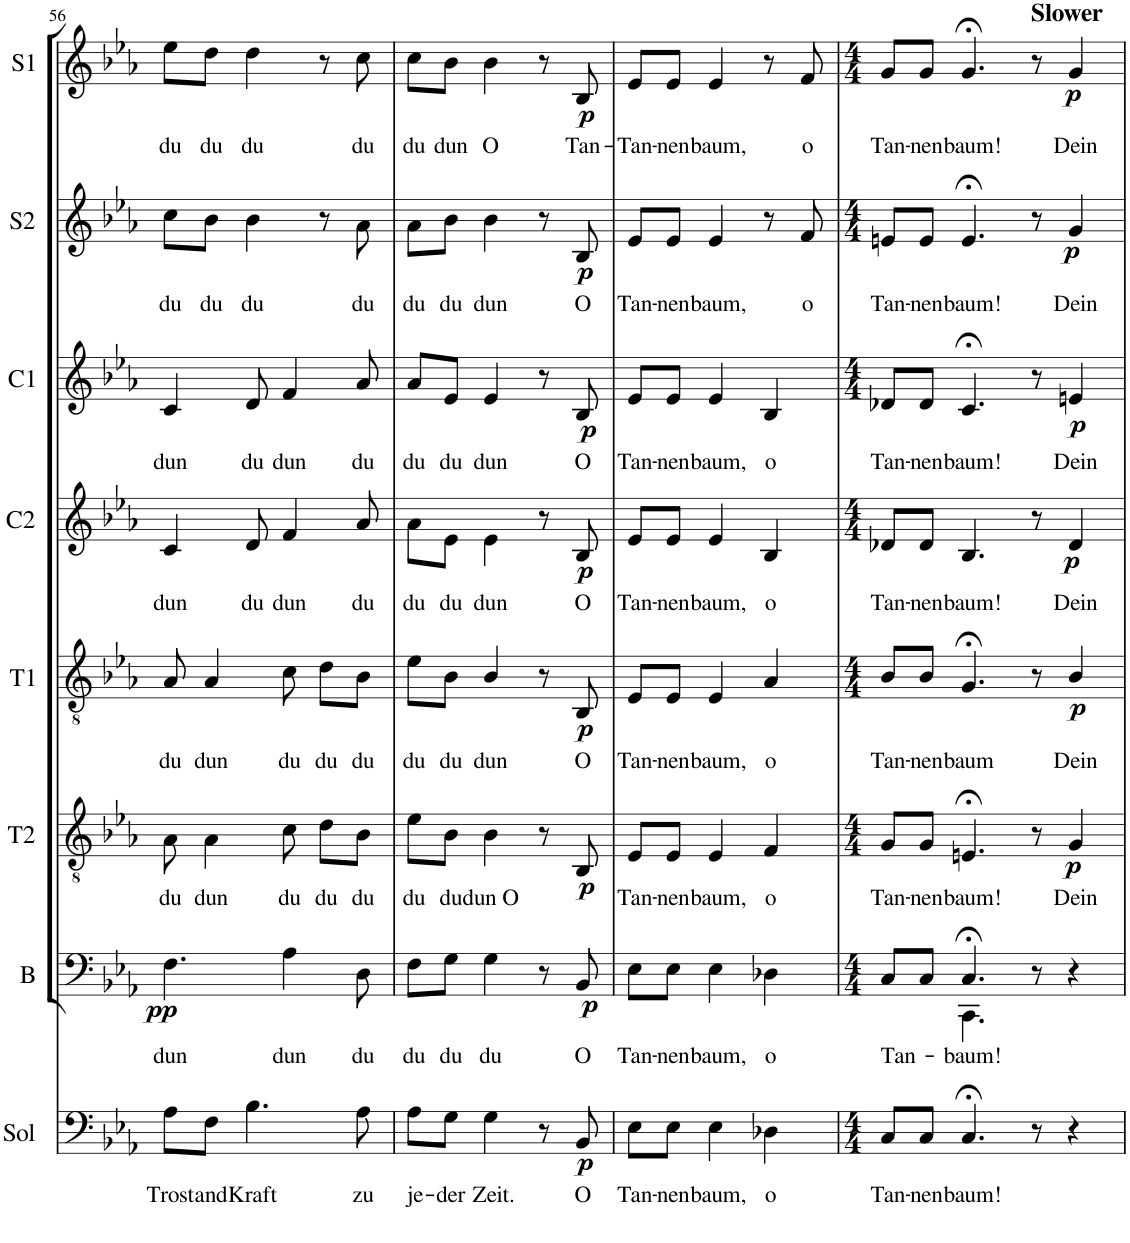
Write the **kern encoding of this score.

**kern	**text	**dynam	**kern	**text	**dynam	**kern	**text	**dynam	**kern	**text	**dynam	**kern	**text	**dynam	**kern	**text	**dynam	**kern	**text	**dynam	**kern	**text	**dynam
*part8	*part8	*part8	*part7	*part7	*part7	*part6	*part6	*part6	*part5	*part5	*part5	*part4	*part4	*part4	*part3	*part3	*part3	*part2	*part2	*part2	*part1	*part1	*part1
*staff8	*staff8	*staff8	*staff7	*staff7	*staff7	*staff6	*staff6	*staff6	*staff5	*staff5	*staff5	*staff4	*staff4	*staff4	*staff3	*staff3	*staff3	*staff2	*staff2	*staff2	*staff1	*staff1	*staff1
*I"Solo	*	*	*I"Bassi	*	*	*I"Tenori II	*	*	*I"Tenori I	*	*	*I"Contralti II	*	*	*I"Contralti I	*	*	*I"Soprani II	*	*	*I"Soprani I	*	*
*I'Sol	*	*	*I'B	*	*	*I'T2	*	*	*I'T1	*	*	*I'C2	*	*	*I'C1	*	*	*I'S2	*	*	*I'S1	*	*
!!LO:PB:g=z
*clefF4	*	*	*clefF4	*	*	*clefGv2	*	*	*clefGv2	*	*	*clefG2	*	*	*clefG2	*	*	*clefG2	*	*	*clefG2	*	*
*	*	*	*	*	*	*	*	*	*	*	*	*	*	*	*	*	*	*Trd1c2	*	*	*Trd1c2	*	*
*k[b-e-a-]	*	*	*k[b-e-a-]	*	*	*k[b-e-a-]	*	*	*k[b-e-a-]	*	*	*k[b-e-a-]	*	*	*k[b-e-a-]	*	*	*k[b-e-a-]	*	*	*k[b-e-a-]	*	*
*E-:	*	*	*E-:	*	*	*E-:	*	*	*E-:	*	*	*E-:	*	*	*E-:	*	*	*E-:	*	*	*E-:	*	*
*M3/4	*	*	*M3/4	*	*	*M3/4	*	*	*M3/4	*	*	*M3/4	*	*	*M3/4	*	*	*M3/4	*	*	*M3/4	*	*
=56	=56	=56	=56	=56	=56	=56	=56	=56	=56	=56	=56	=56	=56	=56	=56	=56	=56	=56	=56	=56	=56	=56	=56
!	!LO:LY:b	!	!	!LO:LY:b	!LO:DY:b	!	!LO:LY:b	!	!	!LO:LY:b	!	!	!LO:LY:b	!	!	!LO:LY:b	!	!	!LO:LY:b	!	!	!LO:LY:b	!
8A-\L	Trost	.	4.F\	dun	pp	8A-\	du	.	8A-/	du	.	4c/	dun	.	4c/	dun	.	8cc\L	du	.	8ee-\L	du	.
!	!LO:LY:b	!	!	!	!	!	!LO:LY:b	!	!	!LO:LY:b	!	!	!	!	!	!	!	!	!LO:LY:b	!	!	!LO:LY:b	!
8F\J	and	.	.	.	.	4A-\	dun	.	4A-/	dun	.	.	.	.	.	.	.	8b-\J	du	.	8dd\J	du	.
!	!LO:LY:b	!	!	!	!	!	!	!	!	!	!	!	!LO:LY:b	!	!	!LO:LY:b	!	!	!LO:LY:b	!	!	!LO:LY:b	!
4.B-\	Kraft	.	.	.	.	.	.	.	.	.	.	8d/	du	.	8d/	du	.	4b-\	du	.	4dd\	du	.
!	!	!	!	!LO:LY:b	!	!	!LO:LY:b	!	!	!LO:LY:b	!	!	!LO:LY:b	!	!	!LO:LY:b	!	!	!	!	!	!	!
.	.	.	4A-\	dun	.	8c\	du	.	8c\	du	.	4f/	dun	.	4f/	dun	.	.	.	.	.	.	.
!	!	!	!	!	!	!	!LO:LY:b	!	!	!LO:LY:b	!	!	!	!	!	!	!	!	!	!	!	!	!
.	.	.	.	.	.	8d\L	du	.	8d\L	du	.	.	.	.	.	.	.	8r	.	.	8r	.	.
!	!LO:LY:b	!	!	!LO:LY:b	!	!	!LO:LY:b	!	!	!LO:LY:b	!	!	!LO:LY:b	!	!	!LO:LY:b	!	!	!LO:LY:b	!	!	!LO:LY:b	!
8A-\	zu	.	8D\	du	.	8B-\J	du	.	8B-\J	du	.	8a-/	du	.	8a-/	du	.	8a-\	du	.	8cc\	du	.
=57	=57	=57	=57	=57	=57	=57	=57	=57	=57	=57	=57	=57	=57	=57	=57	=57	=57	=57	=57	=57	=57	=57	=57
!	!LO:LY:b	!	!	!LO:LY:b	!	!	!LO:LY:b	!	!	!LO:LY:b	!	!	!LO:LY:b	!	!	!LO:LY:b	!	!	!LO:LY:b	!	!	!LO:LY:b	!
*	*	*	*	*	*	*	*	*	*	*	*	*	*	*	*	*	*	*^	*	*	*	*	*
8A-\L	je-	.	8F\L	du	.	8e-\L	du	.	8e-\L	du	.	8a-\L	du	.	8a-/L	du	.	8a-\L	4ryy	du	.	8cc\L	du	.
!	!LO:LY:b	!	!	!LO:LY:b	!	!	!LO:LY:b	!	!	!LO:LY:b	!	!	!LO:LY:b	!	!	!LO:LY:b	!	!	!	!LO:LY:b	!	!	!LO:LY:b	!
8G\J	-der	.	8G\J	du	.	8B-\J	du	.	8B-\J	du	.	8e-\J	du	.	8e-/J	du	.	8b-\J	.	du	.	8b-\J	dun	.
!	!LO:LY:b	!	!	!LO:LY:b	!	!	!LO:LY:b	!	!	!LO:LY:b	!	!	!LO:LY:b	!	!	!LO:LY:b	!	!	!	!LO:LY:b	!	!	!LO:LY:b	!
4G\	Zeit.	.	4G\	du	.	4B-\	dun O	.	4B-/	dun	.	4e-\	dun	.	4e-/	dun	.	4ryy	4b-\	dun	.	4b-\	O	.
8r	.	.	8r	.	.	8r	.	.	8r	.	.	8r	.	.	8r	.	.	8r	4ryy	.	.	8r	.	.
!	!LO:LY:b	!LO:DY:b	!	!LO:LY:b	!LO:DY:b	!	!	!LO:DY:b	!	!LO:LY:b	!LO:DY:b	!	!LO:LY:b	!LO:DY:b	!	!LO:LY:b	!LO:DY:b	!	!	!LO:LY:b	!LO:DY:b	!	!LO:LY:b	!LO:DY:b
8BB-/	O	p	8BB-/	O	p	8BB-/	.	p	8BB-/	O	p	8B-/	O	p	8B-/	O	p	8B-/	.	O	p	8B-/	Tan-	p
*	*	*	*	*	*	*	*	*	*	*	*	*	*	*	*	*	*	*v	*v	*	*	*	*	*
=58	=58	=58	=58	=58	=58	=58	=58	=58	=58	=58	=58	=58	=58	=58	=58	=58	=58	=58	=58	=58	=58	=58	=58
!	!LO:LY:b	!	!	!LO:LY:b	!	!	!LO:LY:b	!	!	!LO:LY:b	!	!	!LO:LY:b	!	!	!LO:LY:b	!	!	!LO:LY:b	!	!	!LO:LY:b	!
8E-\L	Tan-	.	8E-\L	Tan-	.	8E-/L	Tan-	.	8E-/L	Tan-	.	8e-/L	Tan-	.	8e-/L	Tan-	.	8e-/L	Tan-	.	8e-/L	-Tan-	.
!	!LO:LY:b	!	!	!LO:LY:b	!	!	!LO:LY:b	!	!	!LO:LY:b	!	!	!LO:LY:b	!	!	!LO:LY:b	!	!	!LO:LY:b	!	!	!LO:LY:b	!
8E-\J	-nen	.	8E-\J	-nen	.	8E-/J	-nen	.	8E-/J	-nen	.	8e-/J	-nen	.	8e-/J	-nen	.	8e-/J	-nen	.	8e-/J	-nen	.
!	!LO:LY:b	!	!	!LO:LY:b	!	!	!LO:LY:b	!	!	!LO:LY:b	!	!	!LO:LY:b	!	!	!LO:LY:b	!	!	!LO:LY:b	!	!	!LO:LY:b	!
4E-\	baum,	.	4E-\	baum,	.	4E-/	baum,	.	4E-/	baum,	.	4e-/	baum,	.	4e-/	baum,	.	4e-/	baum,	.	4e-/	baum,	.
!	!LO:LY:b	!	!	!LO:LY:b	!	!	!LO:LY:b	!	!	!LO:LY:b	!	!	!LO:LY:b	!	!	!LO:LY:b	!	!	!	!	!	!	!
4D-X\	o	.	4D-X\	o	.	4F/	o	.	4A-/	o	.	4B-/	o	.	4B-/	o	.	8r	.	.	8r	.	.
!	!	!	!	!	!	!	!	!	!	!	!	!	!	!	!	!	!	!	!LO:LY:b	!	!	!LO:LY:b	!
.	.	.	.	.	.	.	.	.	.	.	.	.	.	.	.	.	.	8f/	o	.	8f/	o	.
=59	=59	=59	=59	=59	=59	=59	=59	=59	=59	=59	=59	=59	=59	=59	=59	=59	=59	=59	=59	=59	=59	=59	=59
*M4/4	*	*	*M4/4	*	*	*M4/4	*	*	*M4/4	*	*	*M4/4	*	*	*M4/4	*	*	*M4/4	*	*	*M4/4	*	*
!	!LO:LY:b	!	!	!LO:LY:b	!	!	!LO:LY:b	!	!	!LO:LY:b	!	!	!LO:LY:b	!	!	!LO:LY:b	!	!	!LO:LY:b	!	!	!LO:LY:b	!
*	*	*	*^	*	*	*	*	*	*	*	*	*	*	*	*	*	*	*	*	*	*	*	*
8C/L	Tan-	.	8C/L	4ryy	Tan-	.	8G/L	Tan-	.	8B-/L	Tan-	.	8d-X/L	Tan-	.	8d-X/L	Tan-	.	8en/L	Tan-	.	8g/L	Tan-	.
!	!LO:LY:b	!	!	!	!	!	!	!LO:LY:b	!	!	!LO:LY:b	!	!	!LO:LY:b	!	!	!LO:LY:b	!	!	!LO:LY:b	!	!	!LO:LY:b	!
8C/J	-nen	.	8C/J	.	.	.	8G/J	-nen	.	8B-/J	-nen	.	8d-/J	-nen	.	8d-/J	-nen	.	8e/J	-nen	.	8g/J	-nen	.
!	!LO:LY:b	!	!	!	!LO:LY:b	!	!	!LO:LY:b	!	!	!LO:LY:b	!	!	!LO:LY:b	!	!	!LO:LY:b	!	!	!LO:LY:b	!	!	!LO:LY:b	!
4.C;</	baum!	.	4.C;</	4.CC\	baum!	.	4.En;</	baum!	.	4.G;</	baum	.	4.B-/	baum!	.	4.c;</	baum!	.	4.e;</	baum!	.	4.g;</	baum!	.
!	!	!	!	!	!	!	!	!	!	!	!	!	!	!	!	!	!	!	!	!	!	!LO:TX:a:B:t=Slower	!	!
8r	.	.	8r	4.ryy	.	.	8r	.	.	8r	.	.	8r	.	.	8r	.	.	8r	.	.	8r	.	.
!	!	!	!	!	!	!	!	!LO:LY:b	!LO:DY:b	!	!LO:LY:b	!LO:DY:b	!	!LO:LY:b	!LO:DY:b	!	!LO:LY:b	!LO:DY:b	!	!LO:LY:b	!LO:DY:b	!	!LO:LY:b	!LO:DY:b
4r	.	.	4r	.	.	.	4G/	Dein	p	4B-/	Dein	p	4d-/	Dein	p	4en/	Dein	p	4g/	Dein	p	4g/	Dein	p
*	*	*	*v	*v	*	*	*	*	*	*	*	*	*	*	*	*	*	*	*	*	*	*	*	*
=	=	=	=	=	=	=	=	=	=	=	=	=	=	=	=	=	=	=	=	=	=	=	=
*-	*-	*-	*-	*-	*-	*-	*-	*-	*-	*-	*-	*-	*-	*-	*-	*-	*-	*-	*-	*-	*-	*-	*-
